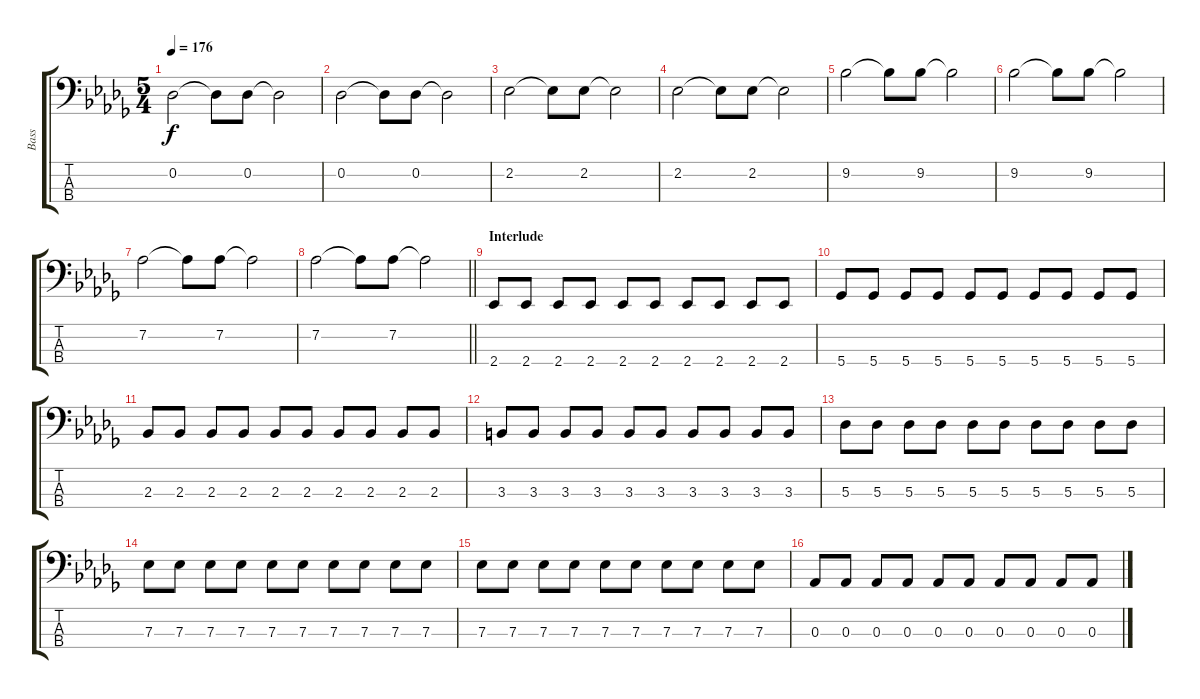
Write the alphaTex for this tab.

\track ("Bass" "Bass") {instrument electricbassfinger}
\staff {score tabs}
\tuning (Gb2 Db2 Ab1 Db1) {hide}
\ts (5 4)
\tempo 176
\clef f4
\ks db
0.2.2{dy f} 0.2{t}.8 0.2.8 0.2{t}.2 |
0.2.2 0.2{t}.8 0.2.8 0.2{t}.2 |
2.2.2 2.2{t}.8 2.2.8 2.2{t}.2 |
2.2.2 2.2{t}.8 2.2.8 2.2{t}.2 |
9.2.2 9.2{t}.8 9.2.8 9.2{t}.2 |
9.2.2 9.2{t}.8 9.2.8 9.2{t}.2 |
7.2.2 7.2{t}.8 7.2.8 7.2{t}.2 |
\barLineRight lightlight
7.2.2 7.2{t}.8 7.2.8 7.2{t}.2 |
\section ("" "Interlude")
2.4.8 2.4.8 2.4.8 2.4.8 2.4.8 2.4.8 2.4.8 2.4.8 2.4.8 2.4.8 |
5.4.8 5.4.8 5.4.8 5.4.8 5.4.8 5.4.8 5.4.8 5.4.8 5.4.8 5.4.8 |
2.3.8 2.3.8 2.3.8 2.3.8 2.3.8 2.3.8 2.3.8 2.3.8 2.3.8 2.3.8 |
3.3.8 3.3.8 3.3.8 3.3.8 3.3.8 3.3.8 3.3.8 3.3.8 3.3.8 3.3.8 |
5.3.8 5.3.8 5.3.8 5.3.8 5.3.8 5.3.8 5.3.8 5.3.8 5.3.8 5.3.8 |
7.3.8 7.3.8 7.3.8 7.3.8 7.3.8 7.3.8 7.3.8 7.3.8 7.3.8 7.3.8 |
7.3.8 7.3.8 7.3.8 7.3.8 7.3.8 7.3.8 7.3.8 7.3.8 7.3.8 7.3.8 |
0.3.8 0.3.8 0.3.8 0.3.8 0.3.8 0.3.8 0.3.8 0.3.8 0.3.8 0.3.8
